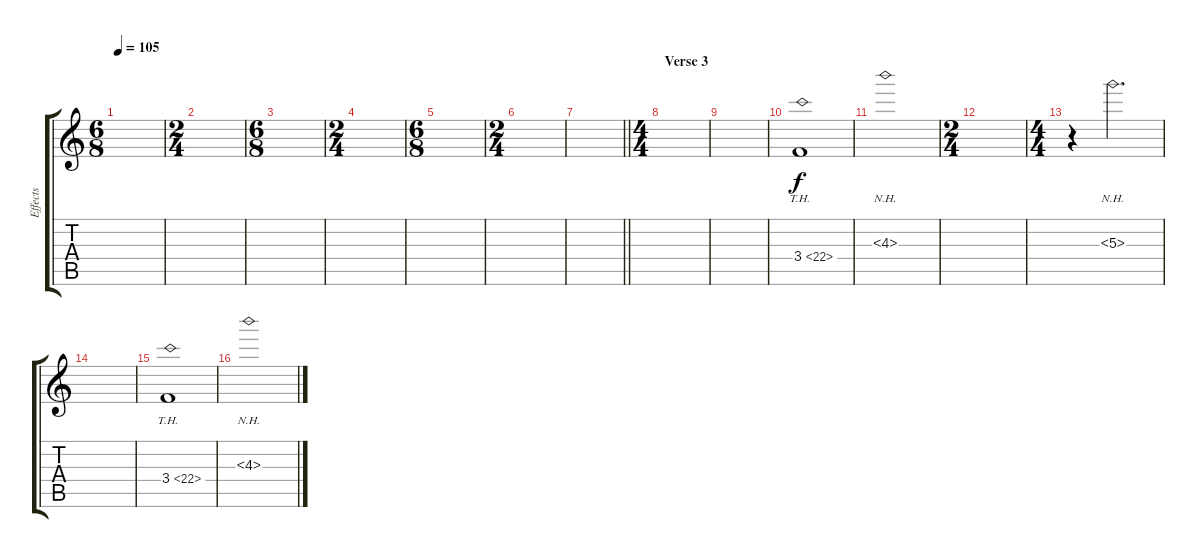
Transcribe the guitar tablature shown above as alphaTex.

\track ("Effects" "Effects") {instrument electricguitarclean}
\staff {score tabs}
\tuning (E4 B3 G3 D3 A2 E2) {hide}
\ts (6 8)
\tempo 105
\clef g2
\ks c
|
\ts (2 4)
|
\ts (6 8)
|
\ts (2 4)
|
\ts (6 8)
|
\ts (2 4)
|
\barLineRight lightlight
|
\ts (4 4)
\section ("" "Verse 3")
|
|
3.4{th 19}.1{volume 13 instrument electricguitarclean} |
4.3{nh}.1 |
\ts (2 4)
|
\ts (4 4)
r.4 5.3{nh}.2{d} |
|
3.4{th 19}.1 |
4.3{nh}.1
